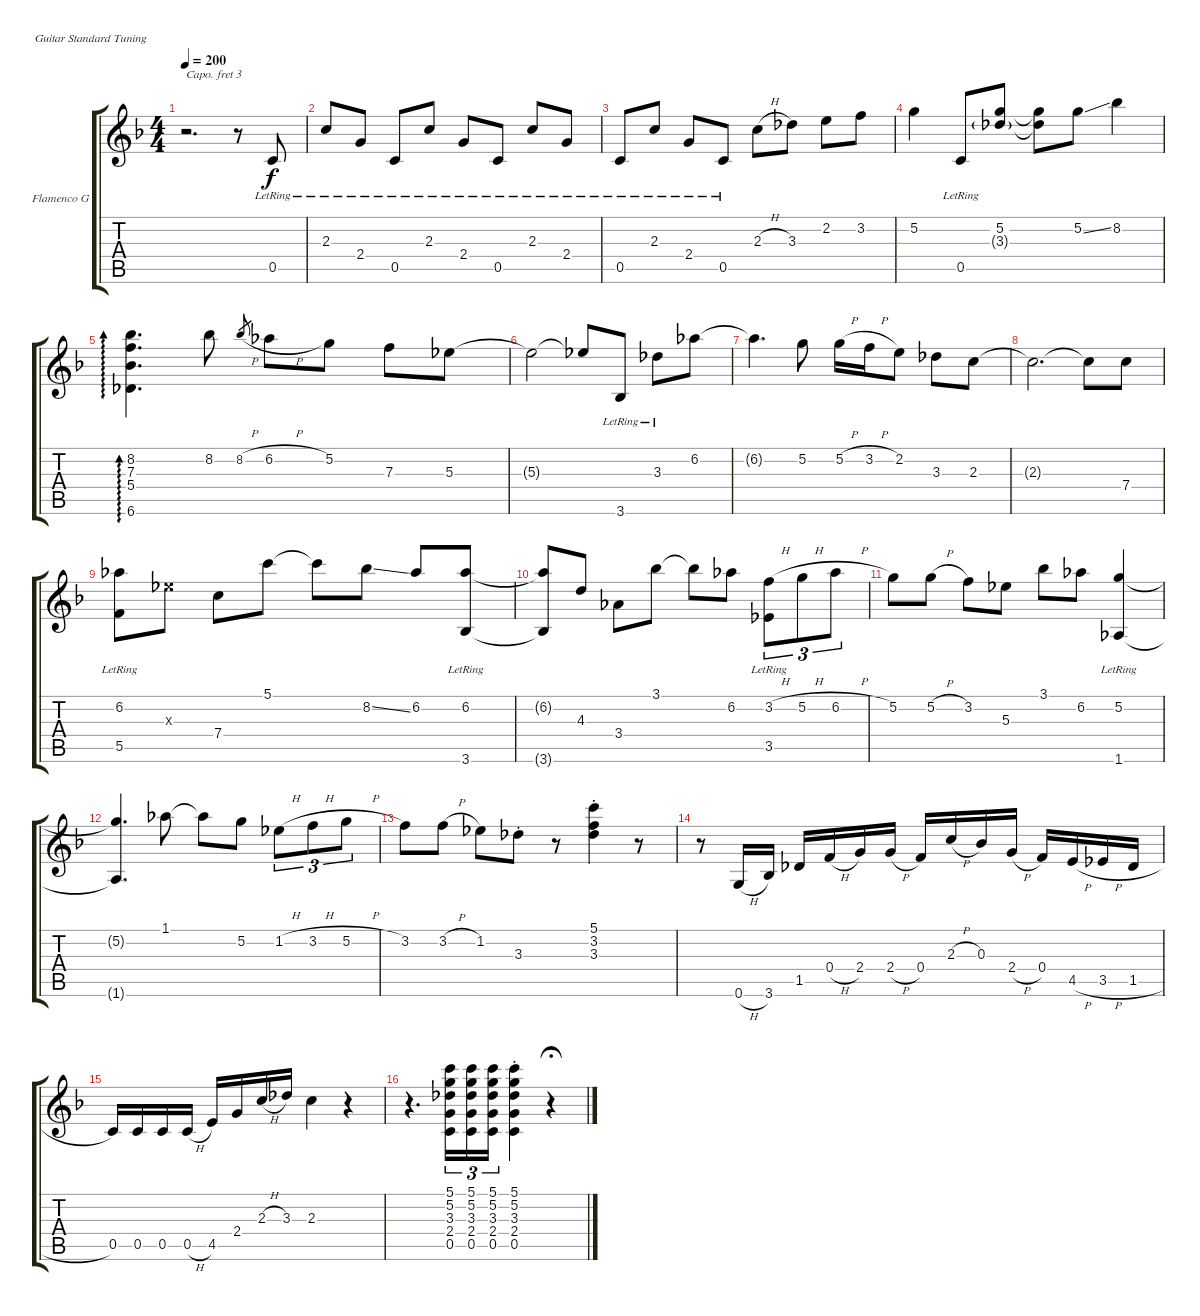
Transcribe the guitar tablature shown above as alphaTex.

\defaultSystemsLayout 4
\bracketExtendMode groupsimilarinstruments
\firstSystemTrackNameOrientation horizontal
\otherSystemsTrackNameOrientation horizontal
\track ("Flamenco Guitar" "Flamenco G") {instrument acousticguitarnylon}
\staff {score tabs}
\capo 3
\tuning (E4 B3 G3 D3 A2 E2)
\ts (4 4)
\tempo 200
\clef g2
\ks f
r.2{d dy f instrument acousticguitarnylon} r.8 0.5{lr}.8 |
2.3{lr}.8 2.4{lr}.8 0.5{lr}.8 2.3{lr}.8 2.4{lr}.8 0.5{lr}.8 2.3{lr}.8 2.4{lr}.8 |
0.5{lr}.8 2.3{lr}.8 2.4{lr}.8 0.5{lr}.8 2.3{h}.8 3.3.8 2.2.8 3.2.8 |
5.2.4 0.5{lr}.8 (5.2 3.3{g}).8 (3.3{t} 5.2{t}).8 5.2{ss}.8 8.2.4 |
(6.6 8.2 7.3 5.4).4{d ad 0} 8.2.8 8.2{h}.8{gr} 6.2{h}.8 5.2.8 7.3.8 5.3.8 |
5.3{t}.2 5.3{t}.8 3.6{lr}.8 3.3{lr}.8 6.2.8 |
6.2{t}.4{d} 5.2.8 5.2{h}.16 3.2{h}.16 2.2.8 3.3.8 2.3.8 |
2.3{t}.2{d} 2.3{t}.8 7.4.8 |
(6.2 5.5{lr}).8 5.3{x}.8 7.4.8 5.1.8 5.1{t}.8 8.2{ss}.8 6.2.8 (3.6{lr} 6.2).8 |
(6.2{t} 3.6{t}).8 4.3.8 3.4.8 3.1.8 3.1{t}.8 6.2.8 (3.5{lr} 3.2{h}).8{tu (3 2)} 5.2{h}.8{tu (3 2)} 6.2{h}.8{tu (3 2)} |
5.2.8 5.2{h}.8 3.2.8 5.3.8 3.1.8 6.2.8 (5.2 1.6{lr}).4 |
(1.6{t} 5.2{t}).4{d} 1.1.8 1.1{t}.8 5.2.8 1.2{h}.8{tu (3 2)} 3.2{h}.8{tu (3 2)} 5.2{h}.8{tu (3 2)} |
\scale
0.239429 3.2.8 3.2{h}.8 1.2.8 3.3{st}.8 r.8 (5.1 3.2{st} 3.3).4 r.8 |
\scale
0.310249 r.8 0.6{h}.16 3.6.16 1.5.16 0.4{h}.16 2.4.16 2.4{h}.16 0.4.16 2.3{h}.16 0.3.16 2.4{h}.16 0.4.16 4.5{h}.16 3.5{h}.16 1.5{h}.16 |
\scale
0.264768 0.5.16 0.5.16 0.5.16 0.5{h}.16 4.5.16 2.4.16 2.3{h}.16 3.3.16 2.3.4 r.4 |
\scale
0.185654 r.4{d} (0.5 2.4 3.3 5.2 5.1).16{tu (3 2)} (0.5 2.4 3.3 5.2 5.1).16{tu (3 2)} (0.5 2.4 3.3 5.2 5.1).16{tu (3 2)} (0.5 2.4 3.3{st} 5.2 5.1).4 r.4{fermata (medium 1)}
